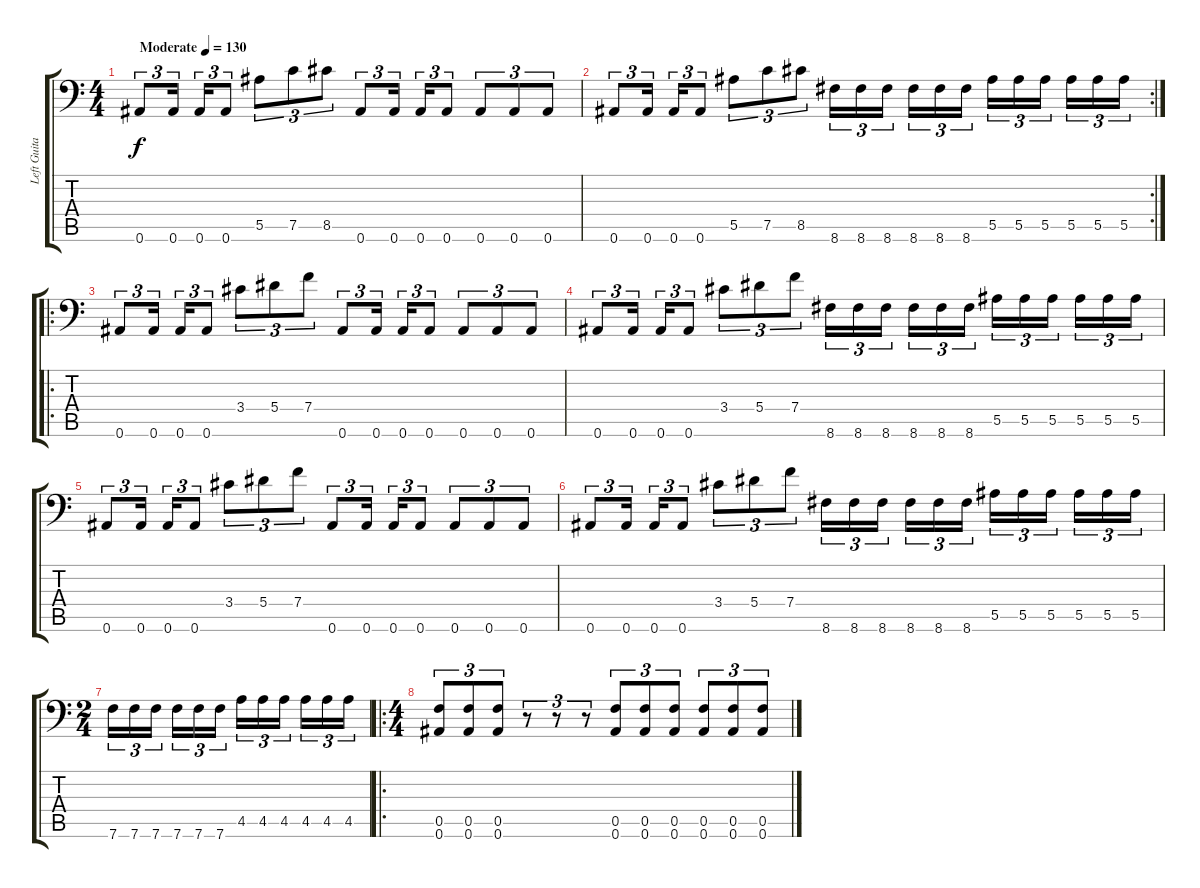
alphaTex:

\track ("Left Guitar" "Left Guita") {instrument distortionguitar}
\staff {score tabs}
\tuning (C4 G3 Eb3 Bb2 F2 Bb1) {hide}
\ts (4 4)
\tempo (130 "Moderate")
\clef f4
\ks c
0.6.8{tu (3 2) dy f instrument distortionguitar} 0.6.16{tu (3 2) beam splitsecondary} 0.6.16{tu (3 2)} 0.6.8{tu (3 2)} 5.5.8{tu (3 2)} 7.5.8{tu (3 2)} 8.5.8{tu (3 2)} 0.6.8{tu (3 2)} 0.6.16{tu (3 2) beam splitsecondary} 0.6.16{tu (3 2)} 0.6.8{tu (3 2)} 0.6.8{tu (3 2)} 0.6.8{tu (3 2)} 0.6.8{tu (3 2)} |
\rc 2
0.6.8{tu (3 2)} 0.6.16{tu (3 2) beam splitsecondary} 0.6.16{tu (3 2)} 0.6.8{tu (3 2)} 5.5.8{tu (3 2)} 7.5.8{tu (3 2)} 8.5.8{tu (3 2)} 8.6.16{tu (3 2)} 8.6.16{tu (3 2)} 8.6.16{tu (3 2) beam splitsecondary} 8.6.16{tu (3 2)} 8.6.16{tu (3 2)} 8.6.16{tu (3 2)} 5.5.16{tu (3 2)} 5.5.16{tu (3 2)} 5.5.16{tu (3 2) beam splitsecondary} 5.5.16{tu (3 2)} 5.5.16{tu (3 2)} 5.5.16{tu (3 2)} |
\ro
0.6.8{tu (3 2)} 0.6.16{tu (3 2) beam splitsecondary} 0.6.16{tu (3 2)} 0.6.8{tu (3 2)} 3.4.8{tu (3 2)} 5.4.8{tu (3 2)} 7.4.8{tu (3 2)} 0.6.8{tu (3 2)} 0.6.16{tu (3 2) beam splitsecondary} 0.6.16{tu (3 2)} 0.6.8{tu (3 2)} 0.6.8{tu (3 2)} 0.6.8{tu (3 2)} 0.6.8{tu (3 2)} |
0.6.8{tu (3 2)} 0.6.16{tu (3 2) beam splitsecondary} 0.6.16{tu (3 2)} 0.6.8{tu (3 2)} 3.4.8{tu (3 2)} 5.4.8{tu (3 2)} 7.4.8{tu (3 2)} 8.6.16{tu (3 2)} 8.6.16{tu (3 2)} 8.6.16{tu (3 2) beam splitsecondary} 8.6.16{tu (3 2)} 8.6.16{tu (3 2)} 8.6.16{tu (3 2)} 5.5.16{tu (3 2)} 5.5.16{tu (3 2)} 5.5.16{tu (3 2) beam splitsecondary} 5.5.16{tu (3 2)} 5.5.16{tu (3 2)} 5.5.16{tu (3 2)} |
0.6.8{tu (3 2)} 0.6.16{tu (3 2) beam splitsecondary} 0.6.16{tu (3 2)} 0.6.8{tu (3 2)} 3.4.8{tu (3 2)} 5.4.8{tu (3 2)} 7.4.8{tu (3 2)} 0.6.8{tu (3 2)} 0.6.16{tu (3 2) beam splitsecondary} 0.6.16{tu (3 2)} 0.6.8{tu (3 2)} 0.6.8{tu (3 2)} 0.6.8{tu (3 2)} 0.6.8{tu (3 2)} |
0.6.8{tu (3 2)} 0.6.16{tu (3 2) beam splitsecondary} 0.6.16{tu (3 2)} 0.6.8{tu (3 2)} 3.4.8{tu (3 2)} 5.4.8{tu (3 2)} 7.4.8{tu (3 2)} 8.6.16{tu (3 2)} 8.6.16{tu (3 2)} 8.6.16{tu (3 2) beam splitsecondary} 8.6.16{tu (3 2)} 8.6.16{tu (3 2)} 8.6.16{tu (3 2)} 5.5.16{tu (3 2)} 5.5.16{tu (3 2)} 5.5.16{tu (3 2) beam splitsecondary} 5.5.16{tu (3 2)} 5.5.16{tu (3 2)} 5.5.16{tu (3 2)} |
\ts (2 4)
7.6.16{tu (3 2)} 7.6.16{tu (3 2)} 7.6.16{tu (3 2) beam splitsecondary} 7.6.16{tu (3 2)} 7.6.16{tu (3 2)} 7.6.16{tu (3 2)} 4.5.16{tu (3 2)} 4.5.16{tu (3 2)} 4.5.16{tu (3 2) beam splitsecondary} 4.5.16{tu (3 2)} 4.5.16{tu (3 2)} 4.5.16{tu (3 2)} |
\ro
\ts (4 4)
(0.5 0.6).8{tu (3 2)} (0.5 0.6).8{tu (3 2)} (0.5 0.6).8{tu (3 2)} r.8{tu (3 2)} r.8{tu (3 2)} r.8{tu (3 2)} (0.5 0.6).8{tu (3 2)} (0.5 0.6).8{tu (3 2)} (0.5 0.6).8{tu (3 2)} (0.5 0.6).8{tu (3 2)} (0.5 0.6).8{tu (3 2)} (0.5 0.6).8{tu (3 2)}
